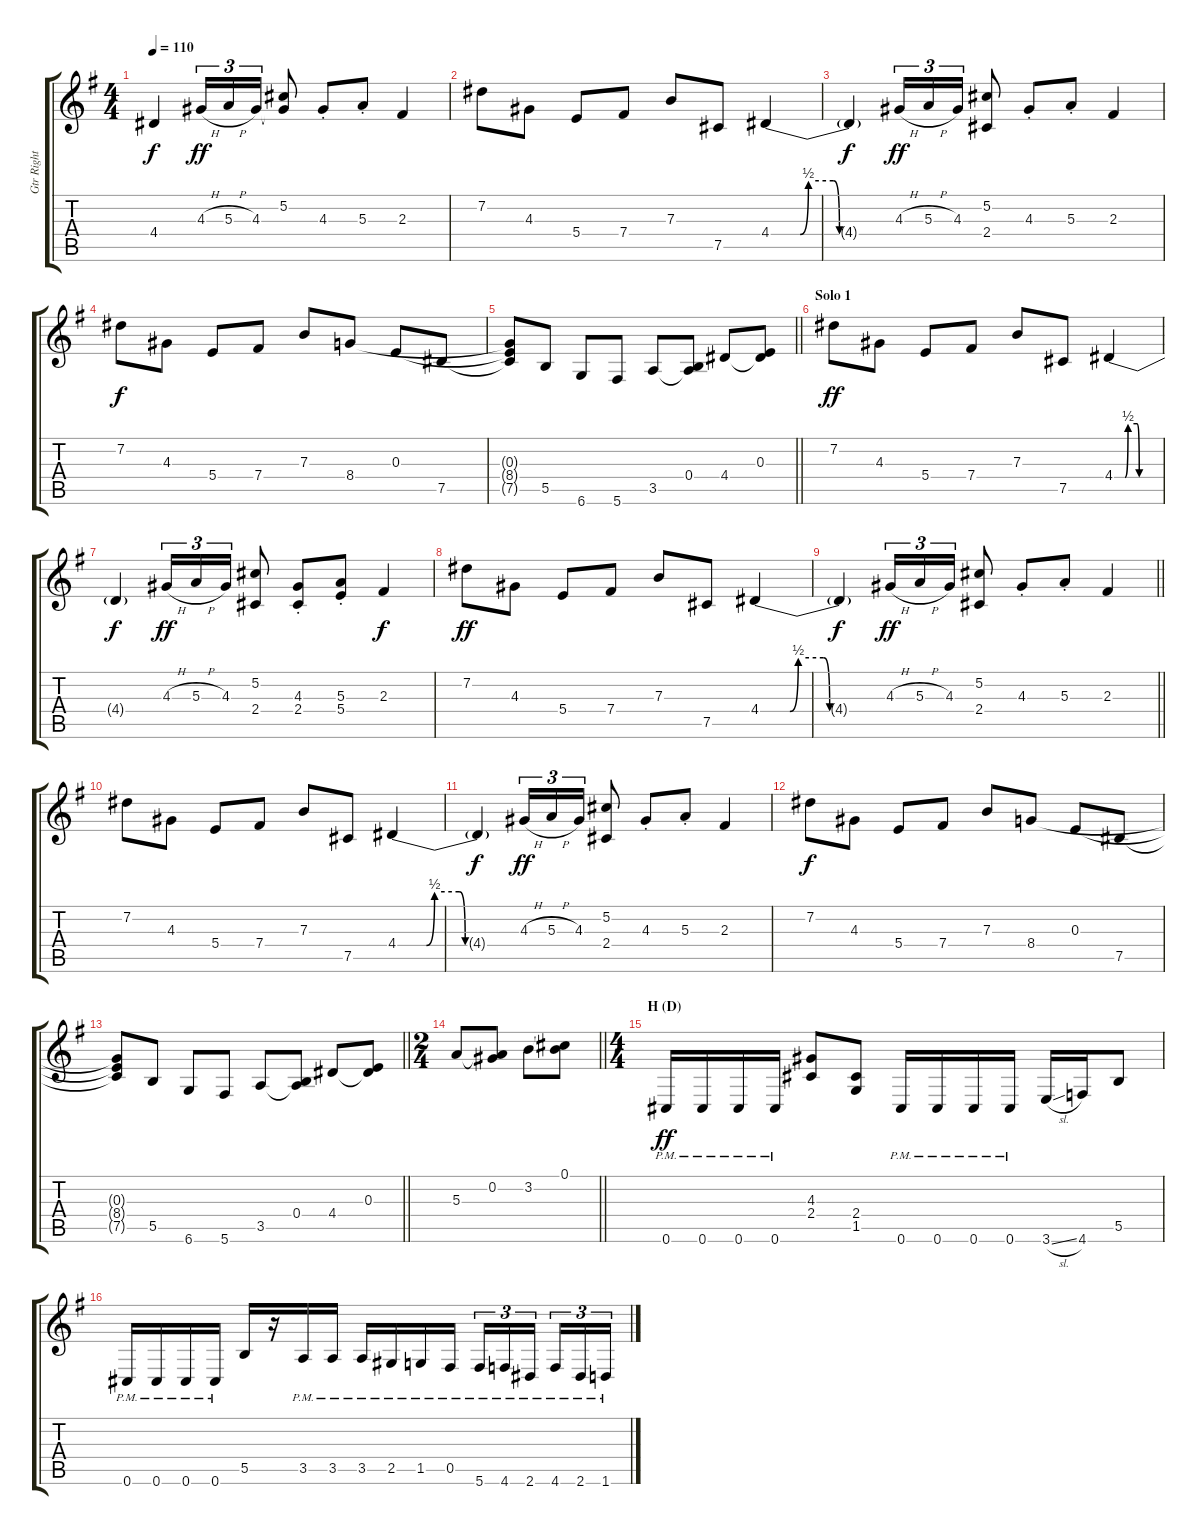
\track ("Gtr Right" "Gtr Right") {instrument distortionguitar}
\staff {score tabs}
\tuning (Db4 Ab3 E3 B2 Gb2 Db2) {hide}
\ts (4 4)
\tempo 110
\clef g2
\ks eminor
4.4{t}.4{dy f} 4.3{h}.16{tu (3 2) dy ff} 5.3{h}.16{tu (3 2)} 4.3.16{tu (3 2)} (5.2 4.3{t}).8 4.3{st}.8 5.3{st}.8 2.3.4 |
7.2.8 4.3.8 5.4.8 7.4.8 7.3.8 7.5.8 4.4{be (custom 0 0 14 0 18 2 30 2 33 0 60 0)}.4 |
4.4{t}.4{dy f} 4.3{h}.16{tu (3 2) dy ff} 5.3{h}.16{tu (3 2)} 4.3.16{tu (3 2)} (5.2 2.4).8 4.3{st}.8 5.3{st}.8 2.3.4 |
7.2.8{dy f} 4.3.8 5.4.8 7.4.8 7.3.8 8.4.8 0.3.8 7.5.8 |
\barLineRight lightlight
(0.3{t} 8.4{t} 7.5{t}).8 5.5.8 6.6.8 5.6.8 3.5.8 (0.4 3.5{t}).8 4.4.8 (0.3 4.4{t}).8 |
\section ("" "Solo 1")
7.2.8{dy ff} 4.3.8 5.4.8 7.4.8 7.3.8 7.5.8 4.4{be (custom 0 0 14 0 18 2 30 2 33 0 60 0)}.4 |
4.4{t}.4{dy f} 4.3{h}.16{tu (3 2) dy ff} 5.3{h}.16{tu (3 2)} 4.3.16{tu (3 2)} (5.2 2.4).8 (4.3{st} 2.4{st}).8 (5.3{st} 5.4{st}).8 2.3.4{dy f} |
7.2.8{dy ff} 4.3.8 5.4.8 7.4.8 7.3.8 7.5.8 4.4{be (custom 0 0 14 0 18 2 30 2 33 0 60 0)}.4 |
\barLineRight lightlight
4.4{t}.4{dy f} 4.3{h}.16{tu (3 2) dy ff} 5.3{h}.16{tu (3 2)} 4.3.16{tu (3 2)} (5.2 2.4).8 4.3{st}.8 5.3{st}.8 2.3.4 |
7.2.8 4.3.8 5.4.8 7.4.8 7.3.8 7.5.8 4.4{be (custom 0 0 14 0 18 2 30 2 33 0 60 0)}.4 |
4.4{t}.4{dy f} 4.3{h}.16{tu (3 2) dy ff} 5.3{h}.16{tu (3 2)} 4.3.16{tu (3 2)} (5.2 2.4).8 4.3{st}.8 5.3{st}.8 2.3.4 |
7.2.8{dy f} 4.3.8 5.4.8 7.4.8 7.3.8 8.4.8 0.3.8 7.5.8 |
\barLineRight lightlight
(0.3{t} 8.4{t} 7.5{t}).8 5.5.8 6.6.8 5.6.8 3.5.8 (0.4 3.5{t}).8 4.4.8 (0.3 4.4{t}).8 |
\ts (2 4)
\barLineRight lightlight
5.3.8 (0.2 5.3{t}).8 3.2.8 (0.1 3.2{t}).8 |
\ts (4 4)
\section ("" "H (D)")
0.6{pm}.16{dy ff} 0.6{pm}.16 0.6{pm}.16 0.6{pm}.16 (4.3 2.4).8 (2.4 1.5).8 0.6{pm}.16 0.6{pm}.16 0.6{pm}.16 0.6{pm}.16 3.6{sl}.16 4.6.16 5.5.8 |
0.6{pm}.16 0.6{pm}.16 0.6{pm}.16 0.6{pm}.16 5.5.16 r.16 3.5{pm}.16 3.5{pm}.16 3.5{pm}.16 2.5{pm}.16 1.5{pm}.16 0.5{pm}.16 5.6{pm}.16{tu (3 2)} 4.6{pm}.16{tu (3 2)} 2.6{pm}.16{tu (3 2) beam splitsecondary} 4.6{pm}.16{tu (3 2)} 2.6{pm}.16{tu (3 2)} 1.6{pm}.16{tu (3 2)}
